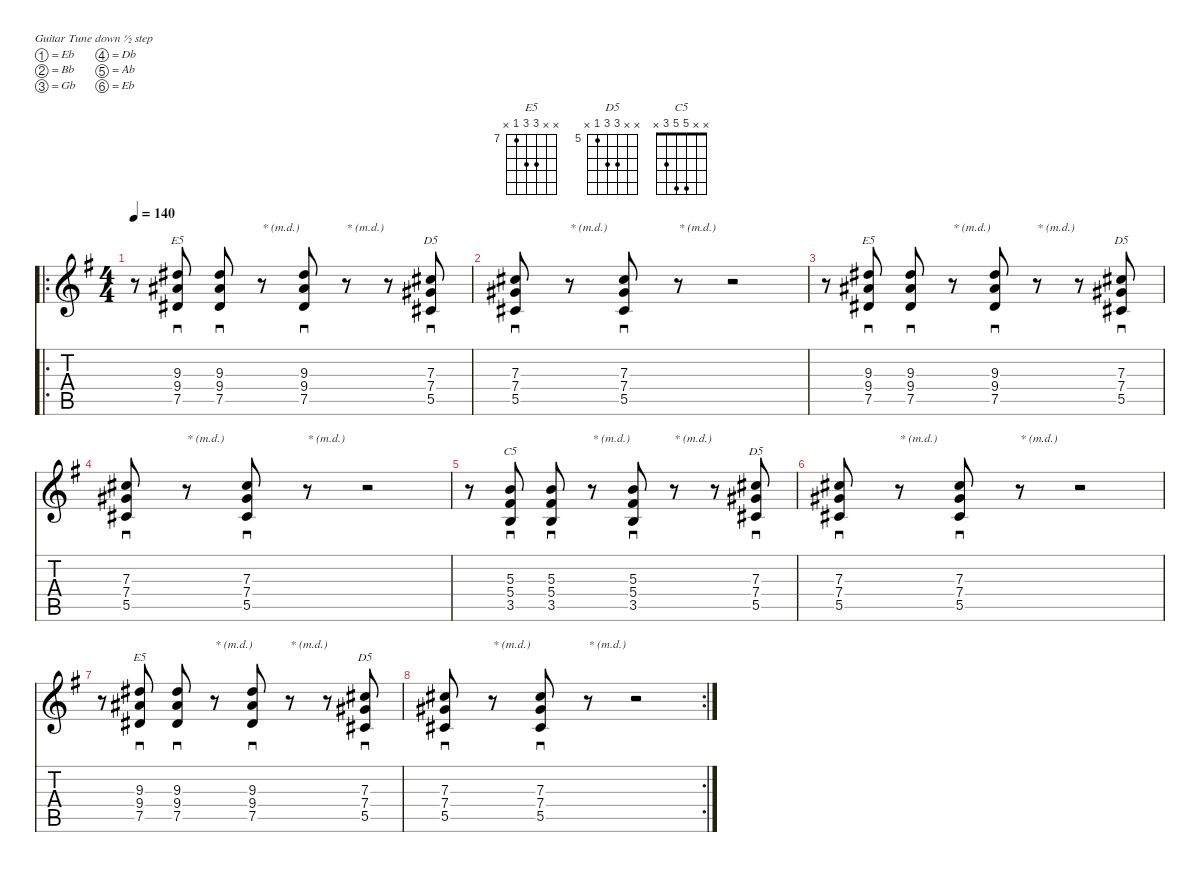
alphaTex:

\defaultSystemsLayout 4
\hideDynamics
\bracketExtendMode nobrackets
\singleTrackTrackNamePolicy hidden
\multiTrackTrackNamePolicy hidden
\firstSystemTrackNameOrientation horizontal
\otherSystemsTrackNameOrientation horizontal
\track ("Gtr. overdrive" "E-Gt") {instrument overdrivenguitar}
\staff {score tabs}
\tuning (Eb4 Bb3 Gb3 Db3 Ab2 Eb2)
\chord ("E5" x x 9 9 7 x) {firstfret 7}
\chord ("D5" x x 7 7 5 x) {firstfret 5}
\chord ("C5" x x 5 5 3 x)
\ro
\ts (4 4)
\tempo 140
\clef g2
\ks eminor
r.8{dy mf instrument overdrivenguitar beam merge} (7.5 9.4 9.3).8{sd ch "E5"} (7.5 9.4 9.3).8{sd} r.8{txt "* (m.d.)"} (7.5 9.4 9.3).8{sd} r.8{txt "* (m.d.)"} r.8 (5.5 7.4 7.3).8{sd ch "D5"} |
(5.5 7.4 7.3).8{sd} r.8{txt "* (m.d.)"} (5.5 7.4 7.3).8{sd} r.8{txt "* (m.d.)"} r.2 |
r.8 (7.5 9.4 9.3).8{sd ch "E5"} (7.5 9.4 9.3).8{sd} r.8{txt "* (m.d.)"} (7.5 9.4 9.3).8{sd} r.8{txt "* (m.d.)"} r.8 (5.5 7.4 7.3).8{sd ch "D5"} |
(5.5 7.4 7.3).8{sd} r.8{txt "* (m.d.)"} (5.5 7.4 7.3).8{sd} r.8{txt "* (m.d.)"} r.2 |
r.8 (3.5 5.4 5.3).8{sd ch "C5"} (3.5 5.4 5.3).8{sd} r.8{txt "* (m.d.)"} (3.5 5.4 5.3).8{sd} r.8{txt "* (m.d.)"} r.8 (5.5 7.4 7.3).8{sd ch "D5"} |
(5.5 7.4 7.3).8{sd} r.8{txt "* (m.d.)"} (5.5 7.4 7.3).8{sd} r.8{txt "* (m.d.)"} r.2 |
r.8 (7.5 9.4 9.3).8{sd ch "E5"} (7.5 9.4 9.3).8{sd} r.8{txt "* (m.d.)"} (7.5 9.4 9.3).8{sd} r.8{txt "* (m.d.)"} r.8 (5.5 7.4 7.3).8{sd ch "D5"} |
\rc 2
(5.5 7.4 7.3).8{sd} r.8{txt "* (m.d.)"} (5.5 7.4 7.3).8{sd} r.8{txt "* (m.d.)"} r.2
